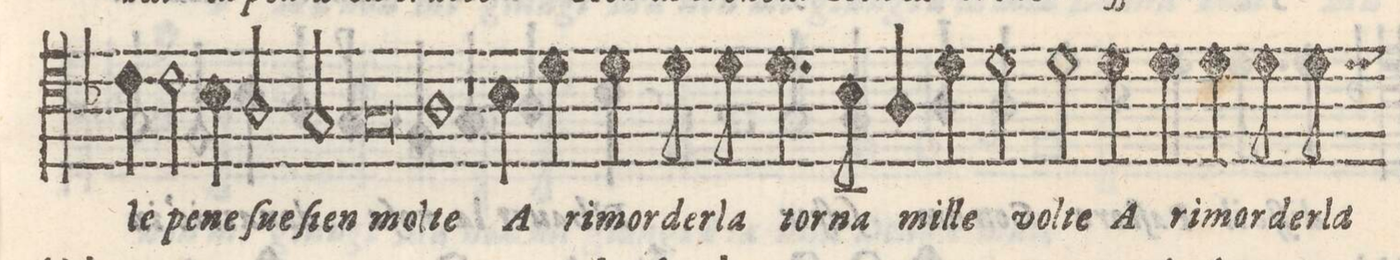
**kern	**text
*I"SESTO	*
*clefC4	*
*k[b-]	*
*met(C)	*
*M4/4	*
=50-	=50-
4c\	le
2c\	pe-
4B-\	-ne
=51-	=51-
2A/	ſue
2G/	ſien
=52-	=52-
0G	mol-
=53-	=53-
=54-	=54-
1A	-te
=55-	=55-
1r	.
=56-	=56-
4B-\	A
4d\	ri-
4d\	-mor-
8d\	-der-
8d\	-la
=57-	=57-
4.d\	tor-
8B-\	-na
4A/	mi-
4d\	-lle
=58-	=58-
2d\	vol-
2d\	-te
=59-	=59-
4d\	A
4d\	ri-
4d\	-mor-
8d\	-der-
8d\	-la
=60-	=60-
*-	*-
